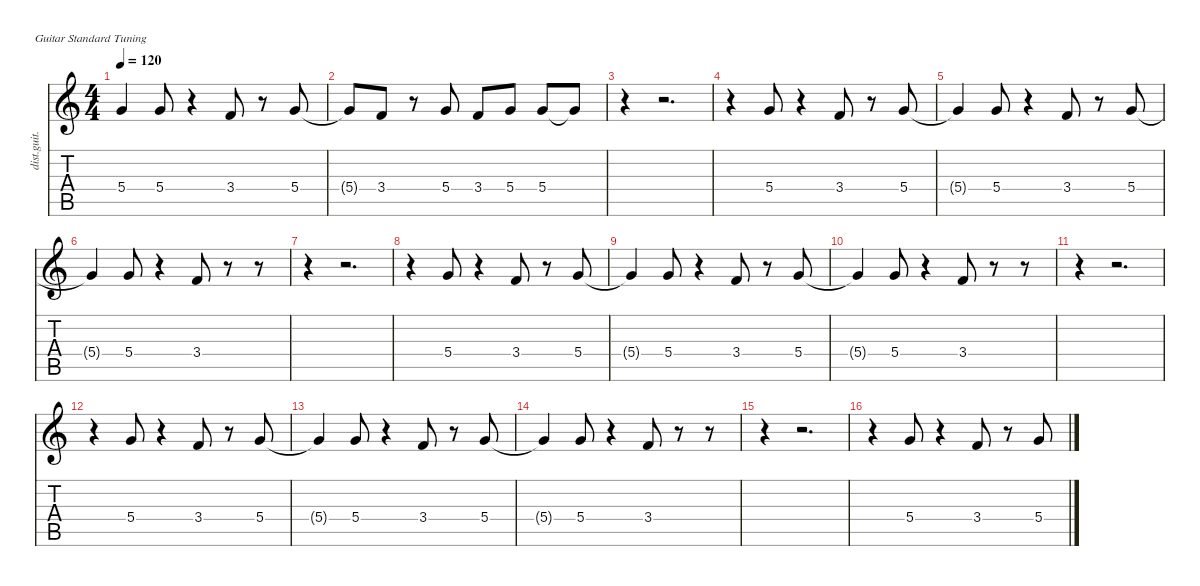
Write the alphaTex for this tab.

\defaultSystemsLayout 4
\hideDynamics
\bracketExtendMode nobrackets
\otherSystemsTrackNameOrientation horizontal
\track ("guitar 2" "dist.guit.") {instrument distortionguitar}
\staff {score tabs}
\tuning (E4 B3 G3 D3 A2 E2)
\ts (4 4)
\tempo 120
\clef g2
\ks c
5.4{t}.4{dy f beam Up} 5.4.8{beam Up} r.4{beam Up} 3.4.8{beam Up} r.8{beam Up} 5.4.8{beam Up} |
5.4{t}.8{beam Up} 3.4.8{beam Up} r.8{beam Up} 5.4.8{beam Up} 3.4.8{beam Up} 5.4.8{beam Up} 5.4.8{beam Up} 5.4{t}.8{beam Up} |
r.4{beam Down} r.2{d beam Down} |
r.4{beam Down} 5.4.8{beam Up} r.4{beam Up} 3.4.8{beam Up} r.8{beam Up} 5.4.8{beam Up} |
5.4{t}.4{beam Up} 5.4.8{beam Up} r.4{beam Up} 3.4.8{beam Up} r.8{beam Up} 5.4.8{beam Up} |
5.4{t}.4{beam Up} 5.4.8{beam Up} r.4{beam Up} 3.4.8{beam Up} r.8{beam Up} r.8{beam Up} |
r.4{beam Down} r.2{d beam Down} |
r.4{beam Down} 5.4.8{beam Up} r.4{beam Up} 3.4.8{beam Up} r.8{beam Up} 5.4.8{beam Up} |
5.4{t}.4{beam Up} 5.4.8{beam Up} r.4{beam Up} 3.4.8{beam Up} r.8{beam Up} 5.4.8{beam Up} |
5.4{t}.4{beam Up} 5.4.8{beam Up} r.4{beam Up} 3.4.8{beam Up} r.8{beam Up} r.8{beam Up} |
r.4{beam Down} r.2{d beam Down} |
r.4{beam Down} 5.4.8{beam Up} r.4{beam Up} 3.4.8{beam Up} r.8{beam Up} 5.4.8{beam Up} |
5.4{t}.4{beam Up} 5.4.8{beam Up} r.4{beam Up} 3.4.8{beam Up} r.8{beam Up} 5.4.8{beam Up} |
5.4{t}.4{beam Up} 5.4.8{beam Up} r.4{beam Up} 3.4.8{beam Up} r.8{beam Up} r.8{beam Up} |
r.4{beam Down} r.2{d beam Down} |
r.4{beam Down} 5.4.8{beam Up} r.4{beam Up} 3.4.8{beam Up} r.8{beam Up} 5.4.8{beam Up}
